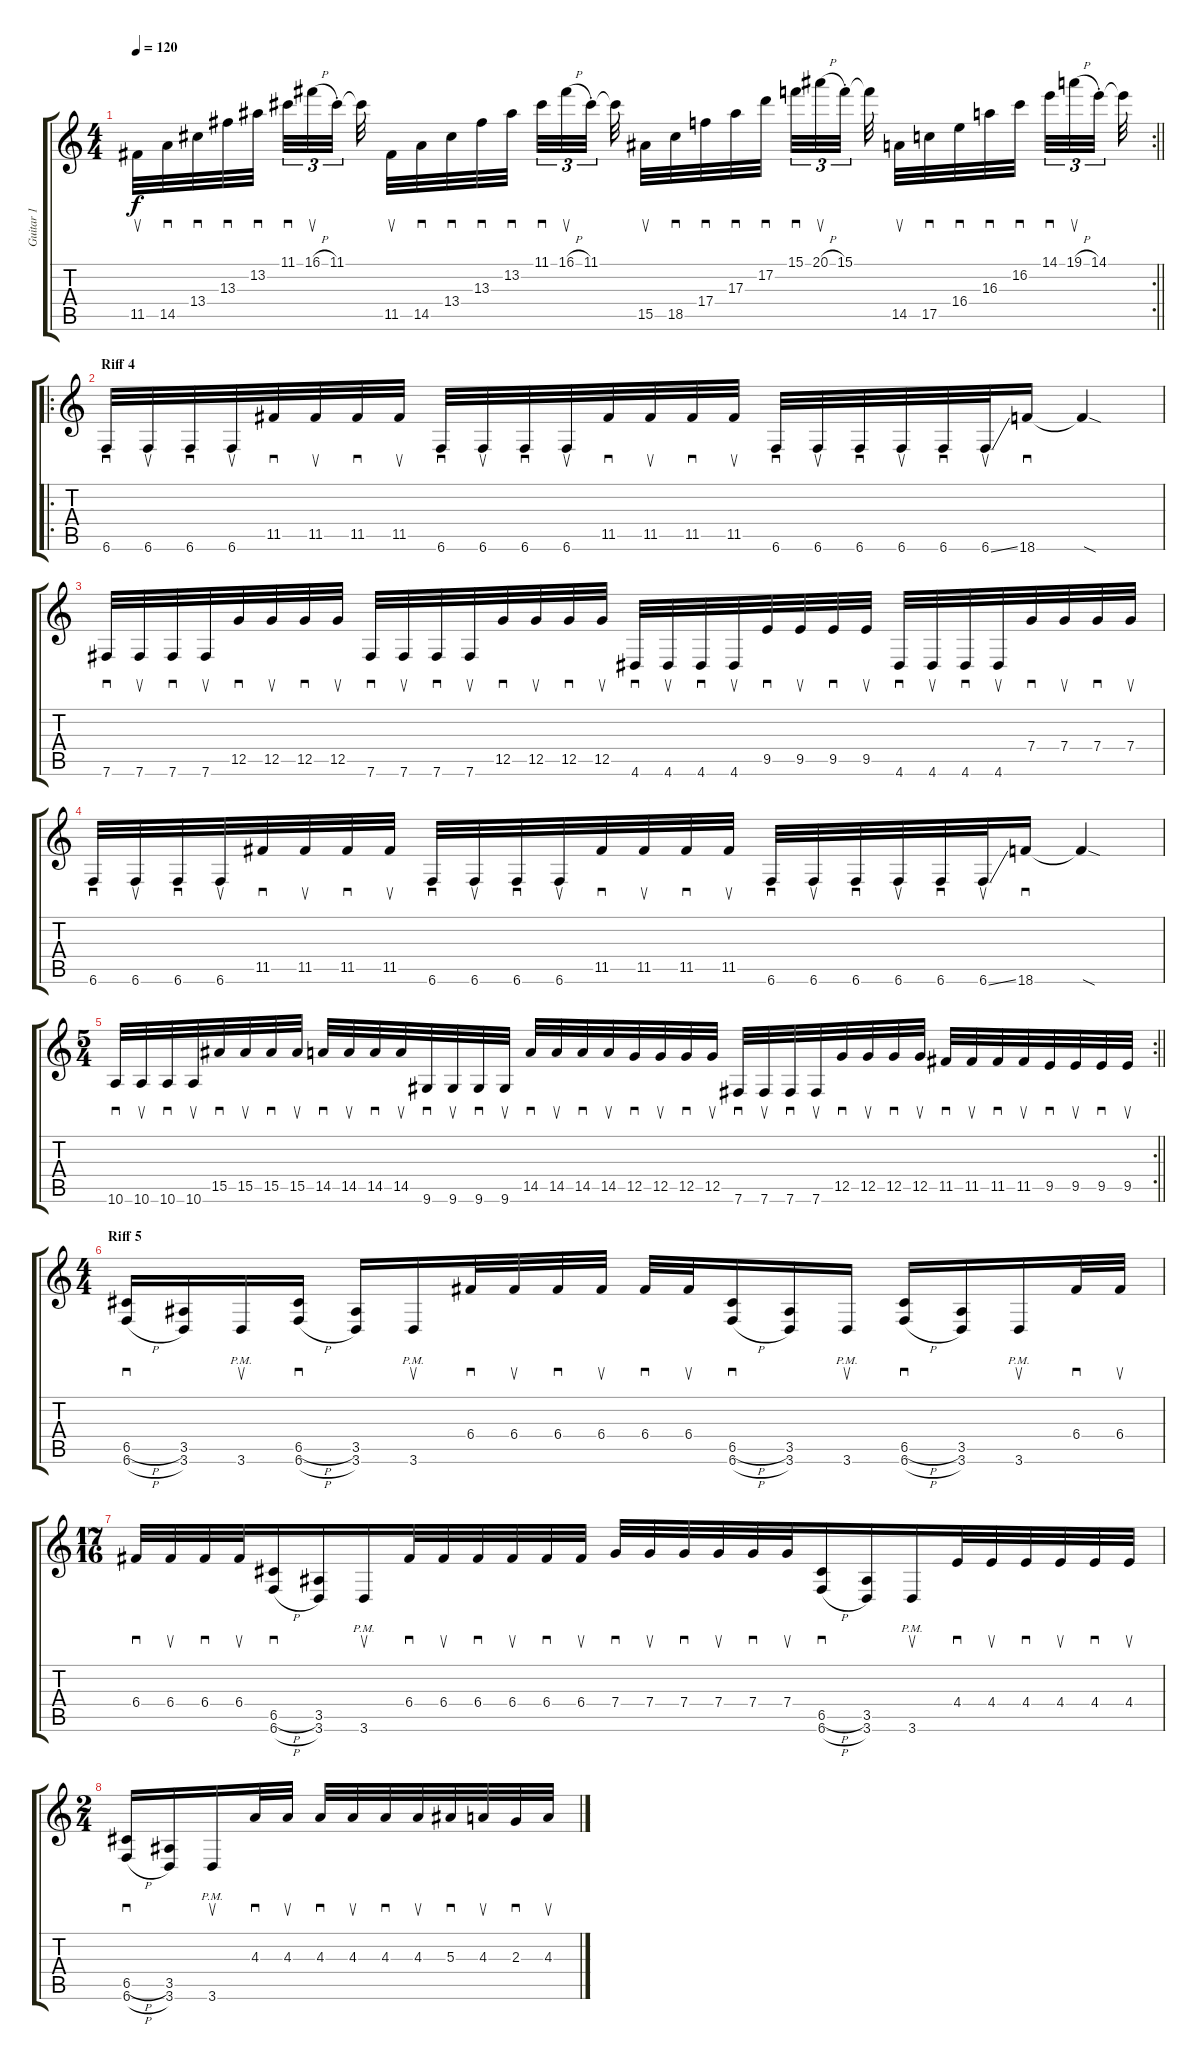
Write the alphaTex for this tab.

\track ("Guitar 1" "Guitar 1") {instrument distortionguitar}
\staff {score tabs}
\tuning (D4 A3 F3 C3 G2 B1) {hide}
\rc 2
\ts (4 4)
\tempo 120
\clef g2
\barLineRight lightlight
\ks c
11.5.32{su dy f} 14.5.32{sd} 13.4.32{sd} 13.3.32{sd} 13.2.32{sd beam splitsecondary} 11.1.32{sd tu (3 2)} 16.1{h}.32{su tu (3 2)} 11.1{st}.32{tu (3 2) beam splitsecondary} 11.1{t}.32 11.5.32{su} 14.5.32{sd} 13.4.32{sd} 13.3.32{sd} 13.2.32{sd beam splitsecondary} 11.1.32{sd tu (3 2)} 16.1{h}.32{su tu (3 2)} 11.1{st}.32{tu (3 2) beam splitsecondary} 11.1{t}.32 15.5.32{su} 18.5.32{sd} 17.4.32{sd} 17.3.32{sd} 17.2.32{sd beam splitsecondary} 15.1.32{sd tu (3 2)} 20.1{h}.32{su tu (3 2)} 15.1{st}.32{tu (3 2) beam splitsecondary} 15.1{t}.32 14.5.32{su} 17.5.32{sd} 16.4.32{sd} 16.3.32{sd} 16.2.32{sd beam splitsecondary} 14.1.32{sd tu (3 2)} 19.1{h}.32{su tu (3 2)} 14.1{st}.32{tu (3 2) beam splitsecondary} 14.1{t}.32 |
\ro
\section ("" "Riff 4")
6.6.32{sd} 6.6.32{su} 6.6.32{sd} 6.6.32{su} 11.5.32{sd} 11.5.32{su} 11.5.32{sd} 11.5.32{su} 6.6.32{sd} 6.6.32{su} 6.6.32{sd} 6.6.32{su} 11.5.32{sd} 11.5.32{su} 11.5.32{sd} 11.5.32{su} 6.6.32{sd} 6.6.32{su} 6.6.32{sd} 6.6.32{su} 6.6.32{sd} 6.6{ss}.32{su} 18.6.16{sd} 18.6{sod t}.4 |
7.6.32{sd} 7.6.32{su} 7.6.32{sd} 7.6.32{su} 12.5.32{sd} 12.5.32{su} 12.5.32{sd} 12.5.32{su} 7.6.32{sd} 7.6.32{su} 7.6.32{sd} 7.6.32{su} 12.5.32{sd} 12.5.32{su} 12.5.32{sd} 12.5.32{su} 4.6.32{sd} 4.6.32{su} 4.6.32{sd} 4.6.32{su} 9.5.32{sd} 9.5.32{su} 9.5.32{sd} 9.5.32{su} 4.6.32{sd} 4.6.32{su} 4.6.32{sd} 4.6.32{su} 7.4.32{sd} 7.4.32{su} 7.4.32{sd} 7.4.32{su} |
6.6.32{sd} 6.6.32{su} 6.6.32{sd} 6.6.32{su} 11.5.32{sd} 11.5.32{su} 11.5.32{sd} 11.5.32{su} 6.6.32{sd} 6.6.32{su} 6.6.32{sd} 6.6.32{su} 11.5.32{sd} 11.5.32{su} 11.5.32{sd} 11.5.32{su} 6.6.32{sd} 6.6.32{su} 6.6.32{sd} 6.6.32{su} 6.6.32{sd} 6.6{ss}.32{su} 18.6.16{sd} 18.6{sod t}.4 |
\rc 2
\ts (5 4)
\barLineRight lightlight
10.6.32{sd} 10.6.32{su} 10.6.32{sd} 10.6.32{su} 15.5.32{sd} 15.5.32{su} 15.5.32{sd} 15.5.32{su} 14.5.32{sd} 14.5.32{su} 14.5.32{sd} 14.5.32{su} 9.6.32{sd} 9.6.32{su} 9.6.32{sd} 9.6.32{su} 14.5.32{sd} 14.5.32{su} 14.5.32{sd} 14.5.32{su} 12.5.32{sd} 12.5.32{su} 12.5.32{sd} 12.5.32{su} 7.6.32{sd} 7.6.32{su} 7.6.32{sd} 7.6.32{su} 12.5.32{sd} 12.5.32{su} 12.5.32{sd} 12.5.32{su} 11.5.32{sd} 11.5.32{su} 11.5.32{sd} 11.5.32{su} 9.5.32{sd} 9.5.32{su} 9.5.32{sd} 9.5.32{su} |
\ts (4 4)
\section ("" "Riff 5")
(6.5{h} 6.6{h}).16{sd} (3.5 3.6).16 3.6{pm}.16{su} (6.5{h} 6.6{h}).16{sd} (3.5 3.6).16 3.6{pm}.16{su} 6.4.32{sd} 6.4.32{su} 6.4.32{sd} 6.4.32{su} 6.4.32{sd} 6.4.32{su} (6.5{h} 6.6{h}).16{sd} (3.5 3.6).16 3.6{pm}.16{su} (6.5{h} 6.6{h}).16{sd} (3.5 3.6).16 3.6{pm}.16{su} 6.4.32{sd} 6.4.32{su} |
\ts (17 16)
6.4.32{sd} 6.4.32{su beam merge} 6.4.32{sd} 6.4.32{su} (6.5{h} 6.6{h}).16{sd beam merge} (3.5 3.6).16{beam merge} 3.6{pm}.16{su} 6.4.32{sd} 6.4.32{su beam merge} 6.4.32{sd} 6.4.32{su beam merge} 6.4.32{sd} 6.4.32{su beam split} 7.4.32{sd} 7.4.32{su beam merge} 7.4.32{sd} 7.4.32{su beam merge} 7.4.32{sd} 7.4.32{su} (6.5{h} 6.6{h}).16{sd beam merge} (3.5 3.6).16{beam merge} 3.6{pm}.16{su} 4.4.32{sd} 4.4.32{su beam merge} 4.4.32{sd} 4.4.32{su beam merge} 4.4.32{sd} 4.4.32{su} |
\ts (2 4)
(6.5{h} 6.6{h}).16{sd} (3.5 3.6).16 3.6{pm}.16{su} 4.3.32{sd} 4.3.32{su} 4.3.32{sd} 4.3.32{su} 4.3.32{sd} 4.3.32{su} 5.3.32{sd} 4.3.32{su} 2.3.32{sd} 4.3.32{su}
